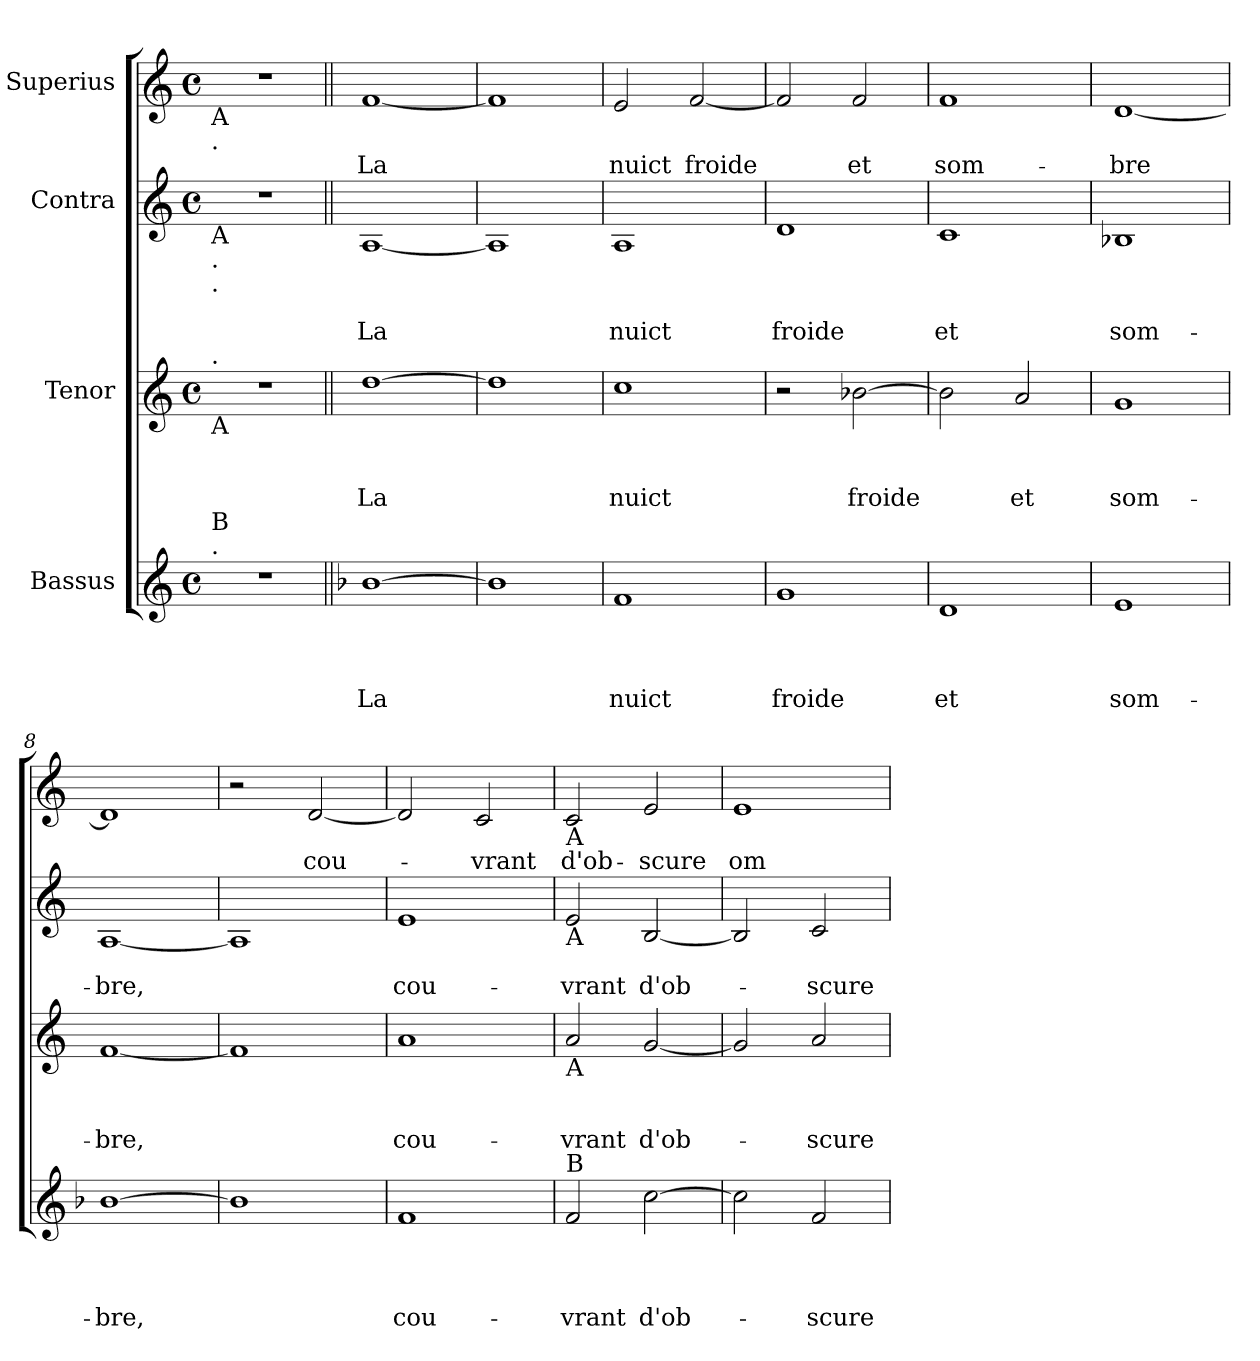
**kern	**text	**text	**text	**text	**kern	**text	**text	**text	**kern	**text	**text	**kern	**text
*part4	*part4	*part4	*part4	*part4	*part3	*part3	*part3	*part3	*part2	*part2	*part2	*part1	*part1
*staff4	*staff4	*staff4	*staff4	*staff4	*staff3	*staff3	*staff3	*staff3	*staff2	*staff2	*staff2	*staff1	*staff1
*I"Bassus	*	*	*	*	*I"Tenor	*	*	*	*I"Contra	*	*	*I"Superius	*
*clefG2	*	*	*	*	*clefG2	*	*	*	*clefG2	*	*	*clefG2	*
*k[]	*	*	*	*	*k[]	*	*	*	*k[]	*	*	*k[]	*
*C:	*	*	*	*	*C:	*	*	*	*C:	*	*	*C:	*
*M4/4	*	*	*	*	*M4/4	*	*	*	*M4/4	*	*	*M4/4	*
*met(c)	*	*	*	*	*met(c)	*	*	*	*met(c)	*	*	*met(c)	*
=1	=1	=1	=1	=1	=1	=1	=1	=1	=1	=1	=1	=1	=1
!	!	!	!	!	!	!	!	!	!	!	!	!LO:TX:b:t=A	!
!	!	!	!	!	!	!	!	!	!	!	!	!LO:TX:b:t=.	!
!	!	!	!	!	!	!	!	!	!LO:TX:b:t=A	!	!	!	!
!	!	!	!	!	!	!	!	!	!LO:TX:b:t=.	!	!	!	!
!	!	!	!	!	!	!	!	!	!LO:TX:b:t=.	!	!	!	!
!	!	!	!	!	!LO:TX:a:t=.	!	!	!	!	!	!	!	!
!	!	!	!	!	!LO:TX:b:t=A	!	!	!	!	!	!	!	!
!LO:TX:a:t=.	!	!	!	!	!	!	!	!	!	!	!	!	!
!LO:TX:a:t=B	!	!	!	!	!	!	!	!	!	!	!	!	!
1r	.	.	.	.	1r	.	.	.	1r	.	.	1r	.
=2||	=2||	=2||	=2||	=2||	=2||	=2||	=2||	=2||	=2||	=2||	=2||	=2||	=2||
*k[b-]	*	*	*	*	*	*	*	*	*	*	*	*	*
*F:	*	*	*	*	*	*	*	*	*	*	*	*	*
!	!	!	!	!LO:LY:b	!	!	!	!LO:LY:b	!	!	!LO:LY:b	!	!LO:LY:b
[>1b-	.	.	.	La	[>1dd	.	.	La	[<1A	.	La	[<1f	La
=3	=3	=3	=3	=3	=3	=3	=3	=3	=3	=3	=3	=3	=3
1b-]	.	.	.	.	1dd]	.	.	.	1A]	.	.	1f]	.
=4	=4	=4	=4	=4	=4	=4	=4	=4	=4	=4	=4	=4	=4
!	!	!	!	!LO:LY:b	!	!	!	!LO:LY:b	!	!	!LO:LY:b	!	!LO:LY:b
1f	.	.	.	nuict	1cc	.	.	nuict	1A	.	nuict	2e/	nuict
!	!	!	!	!	!	!	!	!	!	!	!	!	!LO:LY:b
.	.	.	.	.	.	.	.	.	.	.	.	[<2f/	froide
=5	=5	=5	=5	=5	=5	=5	=5	=5	=5	=5	=5	=5	=5
!	!	!	!	!LO:LY:b	!	!	!	!	!	!	!LO:LY:b	!	!
1g	.	.	.	froide	2r	.	.	.	1d	.	froide	2f/]	.
!	!	!	!	!	!	!	!	!LO:LY:b	!	!	!	!	!LO:LY:b
.	.	.	.	.	[>2b-X\	.	.	froide	.	.	.	2f/	et
=6	=6	=6	=6	=6	=6	=6	=6	=6	=6	=6	=6	=6	=6
!	!	!	!	!LO:LY:b	!	!	!	!	!	!	!LO:LY:b	!	!LO:LY:b
1d	.	.	.	et	2b-\]	.	.	.	1c	.	et	1f	som-
!	!	!	!	!	!	!	!	!LO:LY:b	!	!	!	!	!
.	.	.	.	.	2a/	.	.	et	.	.	.	.	.
=7	=7	=7	=7	=7	=7	=7	=7	=7	=7	=7	=7	=7	=7
!	!	!	!	!LO:LY:b	!	!	!	!LO:LY:b	!	!	!LO:LY:b	!	!LO:LY:b
1e	.	.	.	som-	1g	.	.	som-	1B-X	.	som-	[<1d	-bre
=8	=8	=8	=8	=8	=8	=8	=8	=8	=8	=8	=8	=8	=8
!	!	!	!	!LO:LY:b	!	!	!	!LO:LY:b	!	!	!LO:LY:b	!	!
[>1b-	.	.	.	-bre,	[<1f	.	.	-bre,	[<1A	.	-bre,	1d]	.
=9	=9	=9	=9	=9	=9	=9	=9	=9	=9	=9	=9	=9	=9
1b-]	.	.	.	.	1f]	.	.	.	1A]	.	.	2r	.
!	!	!	!	!	!	!	!	!	!	!	!	!	!LO:LY:b
.	.	.	.	.	.	.	.	.	.	.	.	[<2d/	cou-
=10	=10	=10	=10	=10	=10	=10	=10	=10	=10	=10	=10	=10	=10
!	!	!	!	!LO:LY:b	!	!	!	!LO:LY:b	!	!	!LO:LY:b	!	!
1f	.	.	.	cou-	1a	.	.	cou-	1e	.	cou-	2d/]	.
!	!	!	!	!	!	!	!	!	!	!	!	!	!LO:LY:b
.	.	.	.	.	.	.	.	.	.	.	.	2c/	-vrant
!!LO:LB:g=z
=11	=11	=11	=11	=11	=11	=11	=11	=11	=11	=11	=11	=11	=11
!	!	!	!	!	!	!	!	!	!	!	!	!LO:TX:b:t=A	!
!	!	!	!	!	!	!	!	!	!LO:TX:b:t=A	!	!	!	!
!	!	!	!	!	!LO:TX:b:t=A	!	!	!	!	!	!	!	!
!LO:TX:a:t=B	!	!	!	!	!	!	!	!	!	!	!	!	!
!	!	!	!	!LO:LY:b	!	!	!	!LO:LY:b	!	!	!LO:LY:b	!	!LO:LY:b
2f/	.	.	.	-vrant	2a/	.	.	-vrant	2e/	.	-vrant	2c/	d'ob-
!	!	!	!	!LO:LY:b	!	!	!	!LO:LY:b	!	!	!LO:LY:b	!	!LO:LY:b
[>2cc\	.	.	.	d'ob-	[<2g/	.	.	d'ob-	[<2B/	.	d'ob-	2e/	-scure
=12	=12	=12	=12	=12	=12	=12	=12	=12	=12	=12	=12	=12	=12
!	!	!	!	!	!	!	!	!	!	!	!	!	!LO:LY:b
2cc\]	.	.	.	.	2g/]	.	.	.	2B/]	.	.	1e	om-
!	!	!	!	!LO:LY:b	!	!	!	!LO:LY:b	!	!	!LO:LY:b	!	!
2f/	.	.	.	-scure	2a/	.	.	-scure	2c/	.	-scure	.	.
=	=	=	=	=	=	=	=	=	=	=	=	=	=
*-	*-	*-	*-	*-	*-	*-	*-	*-	*-	*-	*-	*-	*-
